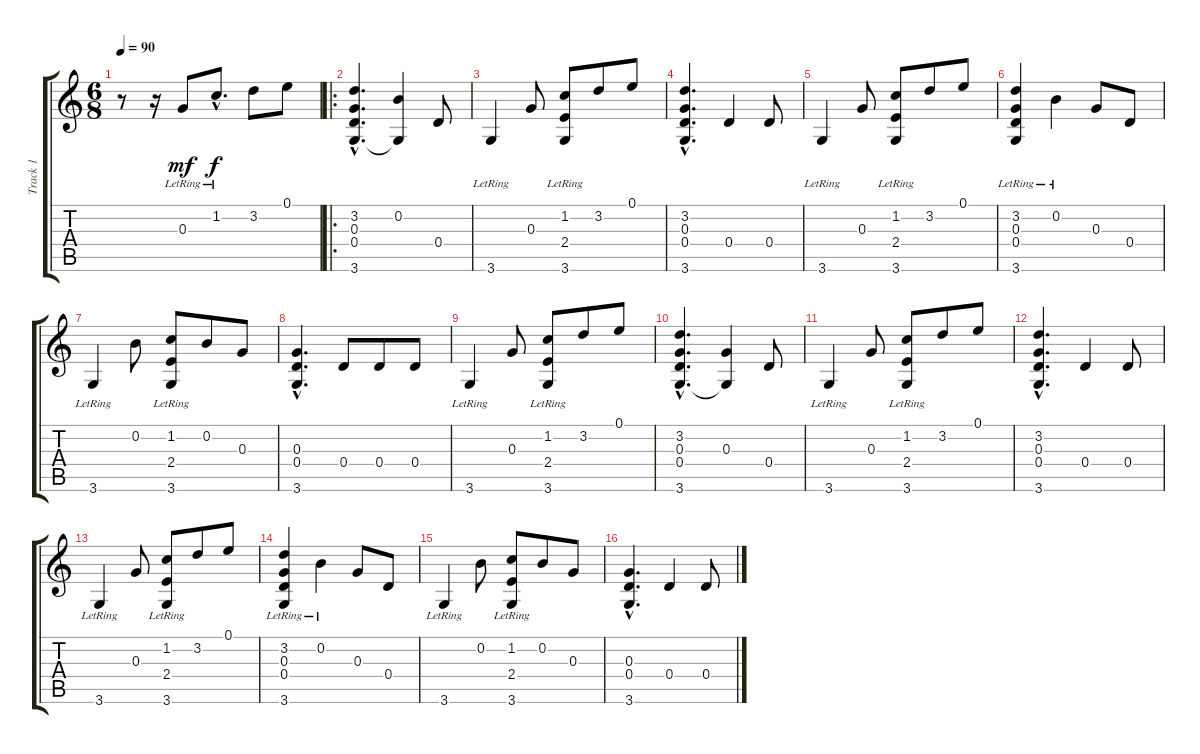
\track ("Track 1" "Track 1") {instrument acousticguitarnylon}
\staff {score tabs}
\tuning (E4 B3 G3 D3 A2 E2) {hide}
\ts (6 8)
\tempo 90
\clef g2
\ks c
r.8{dy mf instrument acousticguitarnylon} r.16 0.3{lr}.8 1.2{hac lr}.8{d dy f} 3.2.8 0.1.8 |
\ro
(3.2{hac} 0.3{hac} 0.4{hac} 3.6{hac}).4{d} (0.2 3.6{t}).4 0.4.8 |
3.6{lr}.4 0.3.8 (1.2 2.4{lr} 3.6{lr}).8 3.2.8 0.1.8 |
(3.2{hac} 0.3{hac} 0.4{hac} 3.6{hac}).4{d} 0.4.4 0.4.8 |
3.6{lr}.4 0.3.8 (1.2 2.4{lr} 3.6{lr}).8 3.2.8 0.1.8 |
(3.2{lr} 0.3{lr} 0.4{lr} 3.6{lr}).4 0.2{lr}.4 0.3.8 0.4.8 |
3.6{lr}.4 0.2.8 (1.2 2.4{lr} 3.6{lr}).8 0.2.8 0.3.8 |
(0.3{hac} 0.4{hac} 3.6{hac}).4{d} 0.4.8 0.4.8 0.4.8 |
3.6{lr}.4 0.3.8 (1.2 2.4{lr} 3.6{lr}).8 3.2.8 0.1.8 |
(3.2{hac} 0.3{hac} 0.4{hac} 3.6{hac}).4{d} (0.3 3.6{t}).4 0.4.8 |
3.6{lr}.4 0.3.8 (1.2 2.4{lr} 3.6{lr}).8 3.2.8 0.1.8 |
(3.2{hac} 0.3{hac} 0.4{hac} 3.6{hac}).4{d} 0.4.4 0.4.8 |
3.6{lr}.4 0.3.8 (1.2 2.4{lr} 3.6{lr}).8 3.2.8 0.1.8 |
(3.2{lr} 0.3{lr} 0.4{lr} 3.6{lr}).4 0.2{lr}.4 0.3.8 0.4.8 |
3.6{lr}.4 0.2.8 (1.2 2.4{lr} 3.6{lr}).8 0.2.8 0.3.8 |
(0.3{hac} 0.4{hac} 3.6{hac}).4{d} 0.4.4 0.4.8
